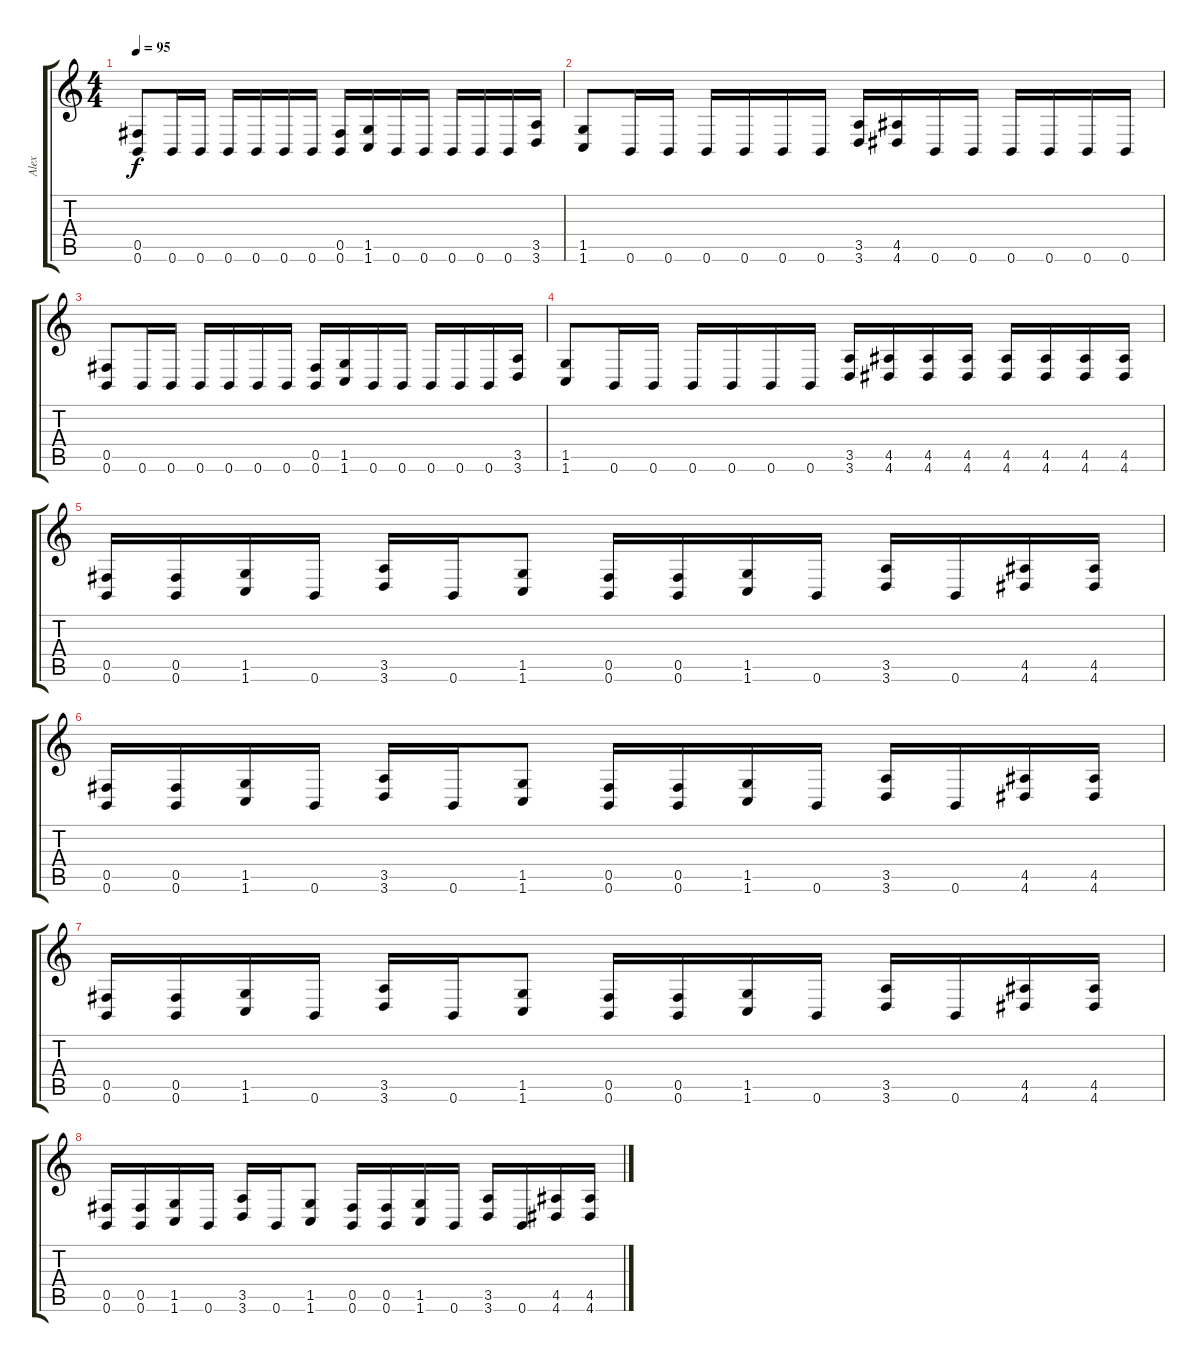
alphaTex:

\track ("Alex" "Alex") {instrument distortionguitar}
\staff {score tabs}
\tuning (Db4 Ab3 E3 B2 Gb2 B1) {hide}
\ts (4 4)
\tempo 95
\clef g2
\ks c
(0.5 0.6).8{dy f} 0.6.16 0.6.16 0.6.16 0.6.16 0.6.16 0.6.16 (0.5 0.6).16 (1.5 1.6).16 0.6.16 0.6.16 0.6.16 0.6.16 0.6.16 (3.5 3.6).16 |
(1.5 1.6).8 0.6.16 0.6.16 0.6.16 0.6.16 0.6.16 0.6.16 (3.5 3.6).16 (4.5 4.6).16 0.6.16 0.6.16 0.6.16 0.6.16 0.6.16 0.6.16 |
(0.5 0.6).8 0.6.16 0.6.16 0.6.16 0.6.16 0.6.16 0.6.16 (0.5 0.6).16 (1.5 1.6).16 0.6.16 0.6.16 0.6.16 0.6.16 0.6.16 (3.5 3.6).16 |
(1.5 1.6).8 0.6.16 0.6.16 0.6.16 0.6.16 0.6.16 0.6.16 (3.5 3.6).16 (4.5 4.6).16 (4.5 4.6).16 (4.5 4.6).16 (4.5 4.6).16 (4.5 4.6).16 (4.5 4.6).16 (4.5 4.6).16 |
(0.5 0.6).16 (0.5 0.6).16 (1.5 1.6).16 0.6.16 (3.5 3.6).16 0.6.16 (1.5 1.6).8 (0.5 0.6).16 (0.5 0.6).16 (1.5 1.6).16 0.6.16 (3.5 3.6).16 0.6.16 (4.5 4.6).16 (4.5 4.6).16 |
(0.5 0.6).16 (0.5 0.6).16 (1.5 1.6).16 0.6.16 (3.5 3.6).16 0.6.16 (1.5 1.6).8 (0.5 0.6).16 (0.5 0.6).16 (1.5 1.6).16 0.6.16 (3.5 3.6).16 0.6.16 (4.5 4.6).16 (4.5 4.6).16 |
(0.5 0.6).16 (0.5 0.6).16 (1.5 1.6).16 0.6.16 (3.5 3.6).16 0.6.16 (1.5 1.6).8 (0.5 0.6).16 (0.5 0.6).16 (1.5 1.6).16 0.6.16 (3.5 3.6).16 0.6.16 (4.5 4.6).16 (4.5 4.6).16 |
(0.5 0.6).16 (0.5 0.6).16 (1.5 1.6).16 0.6.16 (3.5 3.6).16 0.6.16 (1.5 1.6).8 (0.5 0.6).16 (0.5 0.6).16 (1.5 1.6).16 0.6.16 (3.5 3.6).16 0.6.16 (4.5 4.6).16 (4.5 4.6).16
